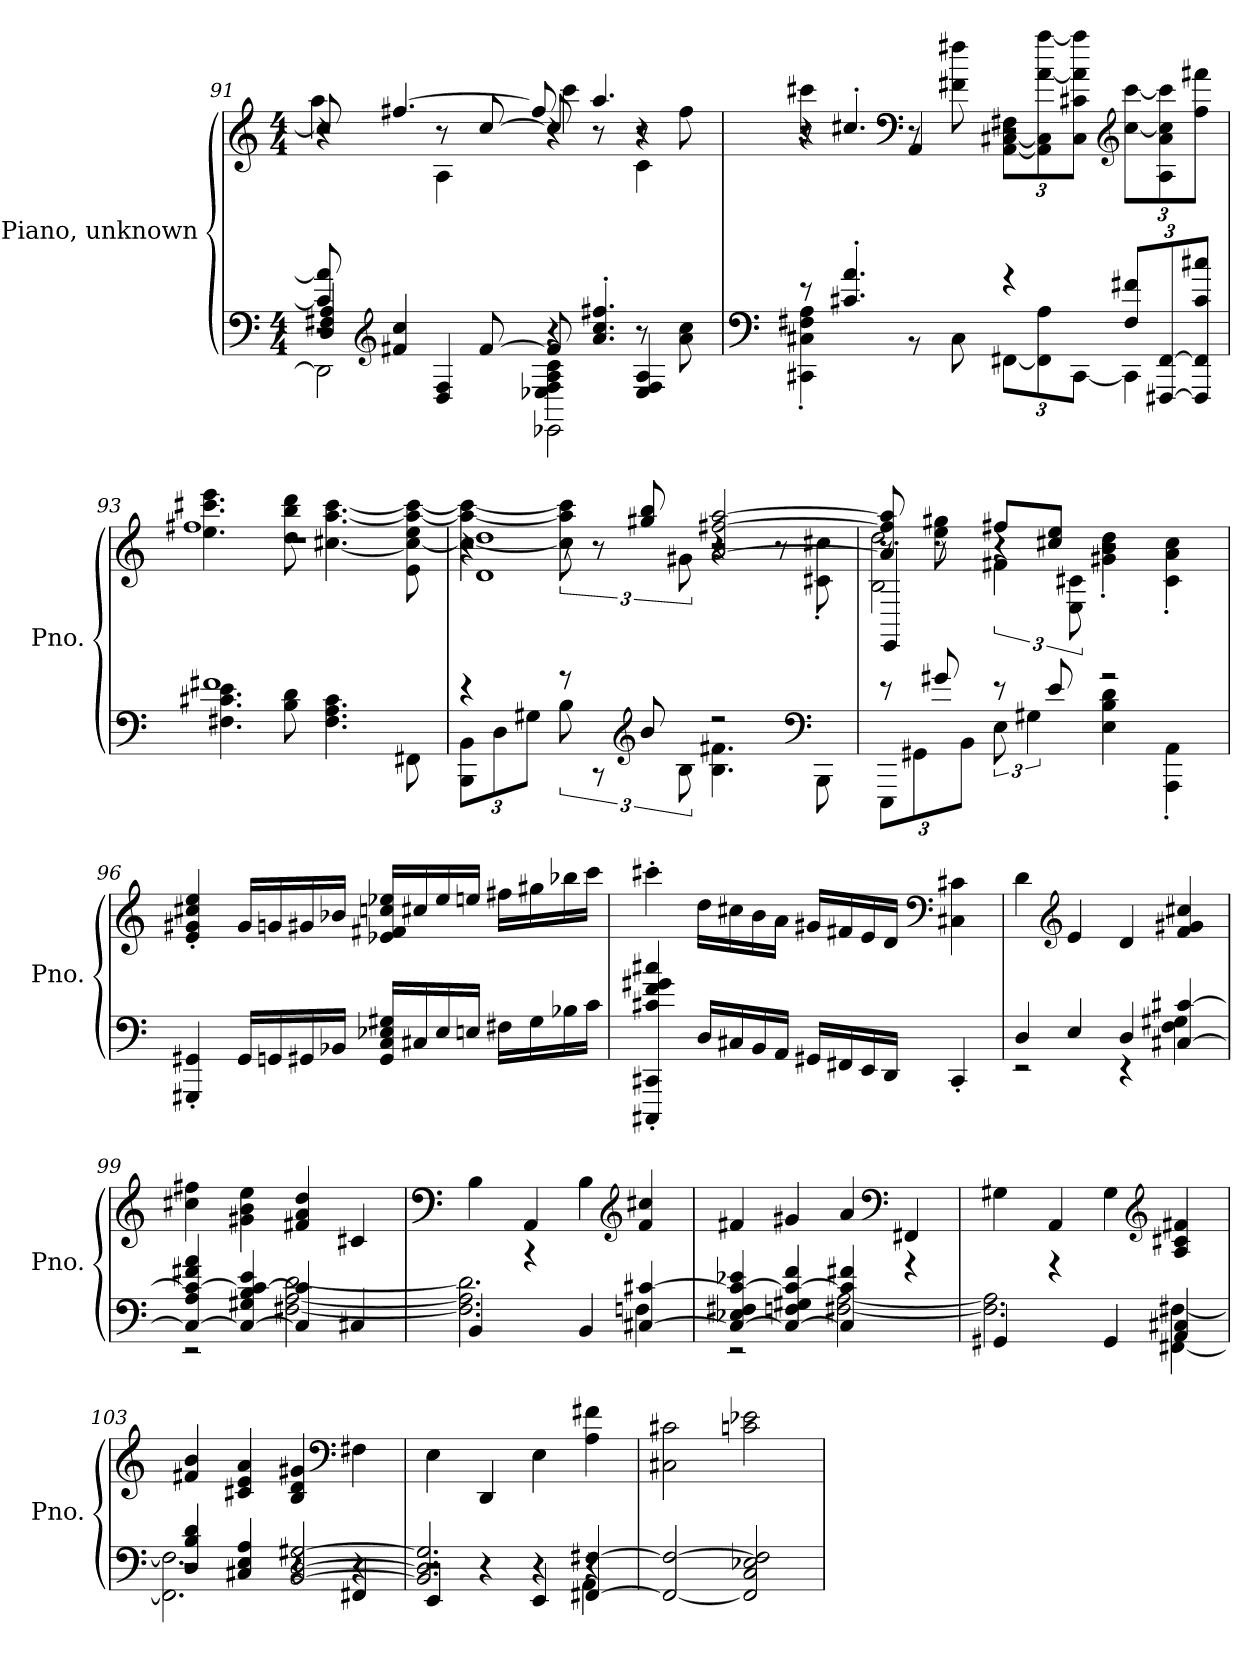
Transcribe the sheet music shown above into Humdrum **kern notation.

**kern	**kern
*part1	*part1
*staff2	*staff1
*I"Piano, unknown	*
*I'Pno.	*
!!LO:LB:g=z
*clefF4	*clefG2
*k[]	*k[]
*M4/4	*M4/4
=91	=91
*^	*^
*	*^	*	*^
*	*	*^	*	*	*^
8c/] 8a/]	2r	4D/ 4F#X/ 4A/	2DD\]	4r	2r	8cc/]	4aa\
*clefG2	*	*	*	*	*	*	*
4f#X/ 4cc/	.	.	.	.	.	[4.ff#X/	.
.	.	4D/ 4F#/	.	8r	.	.	4A\
[8f#/	.	.	.	[8cc/	.	.	.
8f#/]	4E-X\ 4F#\ 4A\ 4c\	4r	2EE-X\	8cc/]	4r	8ff#/]	4ccc\
4.a/' 4.cc/' 4.ff#X/'	.	.	.	8r	.	4.aa/	.
.	8r	4E-/ 4F#/ 4A/	.	4r	8r	.	4c\
.	8a\ 8cc\	.	.	.	8ff#\	.	.
*v	*v	*v	*v	*	*	*	*
*	*v	*v	*v	*v
=92	=92
*clefF4	*
*^	*^
*	*	*	*^
8r	4CC#X\' 4C#X\' 4F#X\' 4A\'	8r	4ccc#X'\	4r
4.c#X/' 4.a/'	.	4.cc#X'/	.	.
*	*	*clefF4	*	*
.	8r	.	8r	4AA/
.	8C#\	.	8f#X\ 8ff#X\	.
*	*Xbrackettup	*	*Xbrackettup	*
4r	[12FF#X\L	2r	[12AA\ [12C#X\ 12F#X\L	2r
.	12FF#\] 12A\	.	12AA\] 12C#\] [12a\ [12aa\	.
.	[12CC#\J	.	12C#\ 12c#X\ 12a\] 12aa\]J	.
*	*	*clefG2	*	*
12F#/ 12f#X/L	4CC#\]	.	[12cc#\ [12ccc#\L	.
[12FFF#X/ [12FF#/	.	.	12A\ 12a\ 12cc#\] 12ccc#\]	.
12FFF#/] 12FF#/] 12c#/ 12cc#X/J	.	.	12ff#\ 12fff#X\J	.
!!LO:LB:g=z	!!	!!
=93	=93	=93	=93	=93
1f#X	4.F#X\ 4.c#X\ 4.e\	1r	4.ee\ 4.ccc#X\ 4.eee\	1ff#X
.	8B\ 8d\	.	8dd\ 8bb\ 8ddd\	.
.	4.F#\ 4.A\ 4.c#\	.	[4.cc#X\ [4.aa\ [4.ccc#\	.
.	8FF#X\	.	8e\ 8cc#\_ 8ee\ 8aa\_ 8ccc#\_	.
=94	=94	=94	=94	=94
*	*	*	*	*^
4r	12BBB\ 12BB\L	2r	4cc#\_ 4aa\_ 4ccc#\_	4r	1d 1dd
.	12D\	.	.	.	.
.	12G#X\J	.	.	.	.
*	*brackettup	*	*brackettup	*	*
8r	12B\	.	12cc#\] 12aa\] 12ccc#\]	8r	.
.	12r	.	12r	.	.
*clefG2	*	*	*	*	*
8b/	.	.	.	8gg#X/ 8bb/	.
.	12B\	.	12g#X\	.	.
2r	4.B\ 4.f#X\	[2a/ [2ff#X/ [2aa/	4r	2r	.
.	.	.	8r	.	.
*clefF4	*	*	*	*	*
.	8BBB\	.	8c#X\' 8cc#X\'	.	.
=95	=95	=95	=95	=95	=95
*	*Xbrackettup	*	*	*	*
8r	12EEE\L	8a/] 8ff#/] 8aa/]	8r	4EE'/	2B\ 2dd\
.	12GG#X\	.	.	.	.
8g#X/	.	8r	8ee\ 8gg#X\	.	.
.	12BB\J	.	.	.	.
*	*brackettup	*	*	*	*
8r	12E\	4r	6f#X\	8ff#X/L	.
.	6G#X\	.	.	.	.
8e/	.	.	.	8cc#X/ 8ee/J	.
.	.	.	12E\ 12c#X\	.	.
2r	4E\ 4B\ 4d\	2r	4g#X\' 4b\' 4dd\'	2r	2r
.	4AAA\' 4AA\'	.	4c#\' 4a\' 4cc#\'	.	.
*v	*v	*	*	*	*
*	*v	*v	*v	*v
!!LO:PB:g=z
=96	=96
4GGG#X/' 4GG#X/'	4e/' 4g#X/' 4cc#X/' 4ee/'
16GG#/LL	16g#/LL
16GGn/	16gn/
16GG#X/	16g#X/
16BB-X/JJ	16b-X/JJ
16GG#/ 16C/ 16E-X/ 16G#X/LL	16e-X/ 16f#X/ 16ccn/ 16ee-X/LL
16C#X/	16cc#X/
16E-/	16ee-/
16En/JJ	16een/JJ
16F#X\LL	16ff#X\LL
16G#\	16gg#X\
16B-X\	16bb-X\
16c\JJ	16ccc\JJ
=97	=97
4CCC#X/' 4CC#X/' 4c#X/' 4f/' 4g#X/' 4cc#X/'	4ccc#X'\
16D/LL	16dd\LL
16C#X/	16cc#X\
16BB/	16b\
16AA/JJ	16a\JJ
16GG#X/LL	16g#X/LL
16FF#X/	16f#X/
16EE/	16e/
16DD/JJ	16d/JJ
*	*clefF4
4CC#'/	4C#X\ 4c#X\
!!LO:LB:g=z
=98	=98
*^	*
4D/	2r	4d\
*	*	*clefG2
4E/	.	4e/
4D/	4r	4d/
[4C#X/ [4c#X/	4F\ 4G#X\	4f/ 4g#X/ 4cc#X/
=99	=99	=99
4C#/_ 4A/ 4c#/_ 4f#X/ 4a/	2r	4cc#X\ 4ff#X\
4C#/_ 4G#X/ 4B/ 4c#/_ 4e/	.	4g#X\ 4b\ 4ee\
4C#/] 4c#/]	[2F#X\ [2A\ [2d\	4f#X/ 4a/ 4dd/
4C#X/	.	4c#X/
=100	=100	=100
*	*	*clefF4
4BB/	2.F#\] 2.A\] 2.d\]	4B\
4r	.	4AA/
4BB/	.	4B\
*	*	*clefG2
[4C#X/ [4c#X/	4Fn\	4f/ 4cc#X/
=101	=101	=101
4C#/_ 4E-X/ 4F#X/ 4c#/_ 4e-X/	2r	4f#X/
4C#/_ 4Fn/ 4G#X/ 4c#/_ 4f/	.	4g#X/
4C#/] 4c#/] 4f#X/	[2F#X\ [2A\	4a/
*	*	*clefF4
4r	.	4FF#X/
!!LO:LB:g=z
=102	=102	=102
4GG#X/	2.F#\] 2.A\]	4G#X\
4r	.	4AA/
4GG#/	.	4G#\
*	*	*clefG2
4AA/ 4C#X/	[4FF#X\ [4F#X\	4A/ 4c#X/ 4f#X/
=103	=103	=103
*	*^	*
4D/ 4B/ 4d/	2.FF#\] 2.F#\]	2r	4f#X/ 4b/
4C#X/ 4E/ 4A/	.	.	4c#X/ 4e/ 4a/
4r	.	[2BB/ [2D/ [2G#X/	4B/ 4d/ 4g#X/
*	*	*	*clefF4
4FF#X/	4r	.	4F#X\
=104	=104	=104	=104
4EE/	2r	2.BB/] 2.D/] 2.G#/]	4E\
4r	.	.	4DD/
4EE/	4r	.	4E\
[4FF#X/ [4F#X/	4AA\	4r	4A\ 4f#X\
*v	*v	*v	*
=105	=105
2FF#/_ 2F#/_	2C#X\ 2c#X\
2FF#/] 2C/ 2E-X/ 2F#/]	2cn\ 2e-X\
=	=
*-	*-
